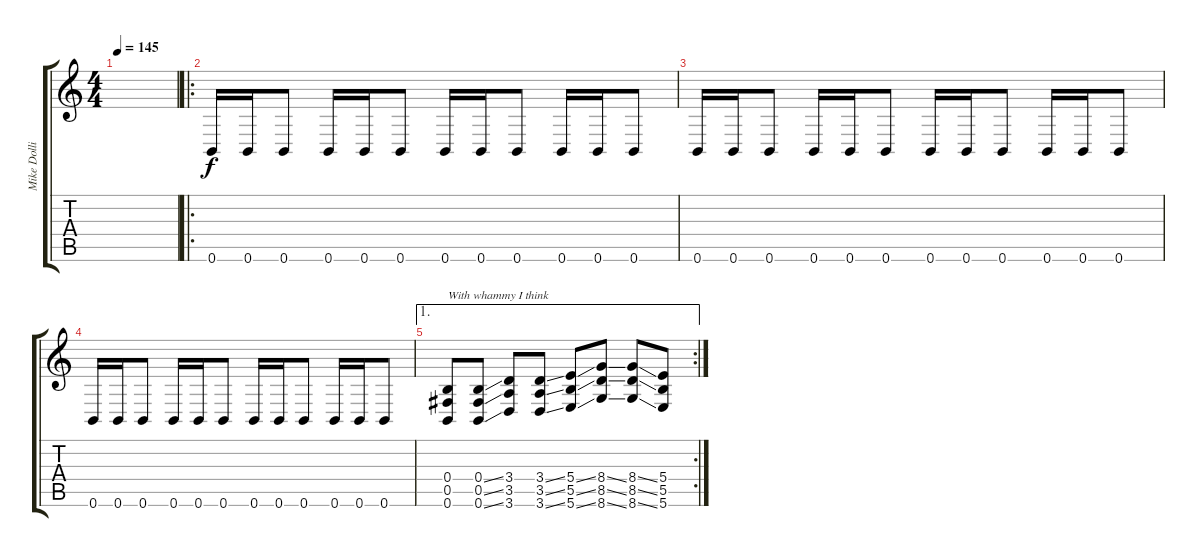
\track ("Mike Dolling" "Mike Dolli") {instrument distortionguitar}
\staff {score tabs}
\tuning (Db4 Ab3 E3 B2 Gb2 B1) {hide}
\ts (4 4)
\tempo 145
\clef g2
\ks c
|
\ro
0.6.16 0.6.16 0.6.8 0.6.16 0.6.16 0.6.8 0.6.16 0.6.16 0.6.8 0.6.16 0.6.16 0.6.8 |
0.6.16 0.6.16 0.6.8 0.6.16 0.6.16 0.6.8 0.6.16 0.6.16 0.6.8 0.6.16 0.6.16 0.6.8 |
0.6.16 0.6.16 0.6.8 0.6.16 0.6.16 0.6.8 0.6.16 0.6.16 0.6.8 0.6.16 0.6.16 0.6.8 |
\ae 1
\rc 2
(0.4 0.5 0.6).8{txt "With whammy I think"} (0.4{ss} 0.5{ss} 0.6{ss}).8 (3.4 3.5 3.6).8 (3.4{ss} 3.5{ss} 3.6{ss}).8 (5.4{ss} 5.5{ss} 5.6{ss}).8 (8.4{ss} 8.5{ss} 8.6{ss}).8 (8.4{ss} 8.5{ss} 8.6{ss}).8 (5.4 5.5 5.6).8
